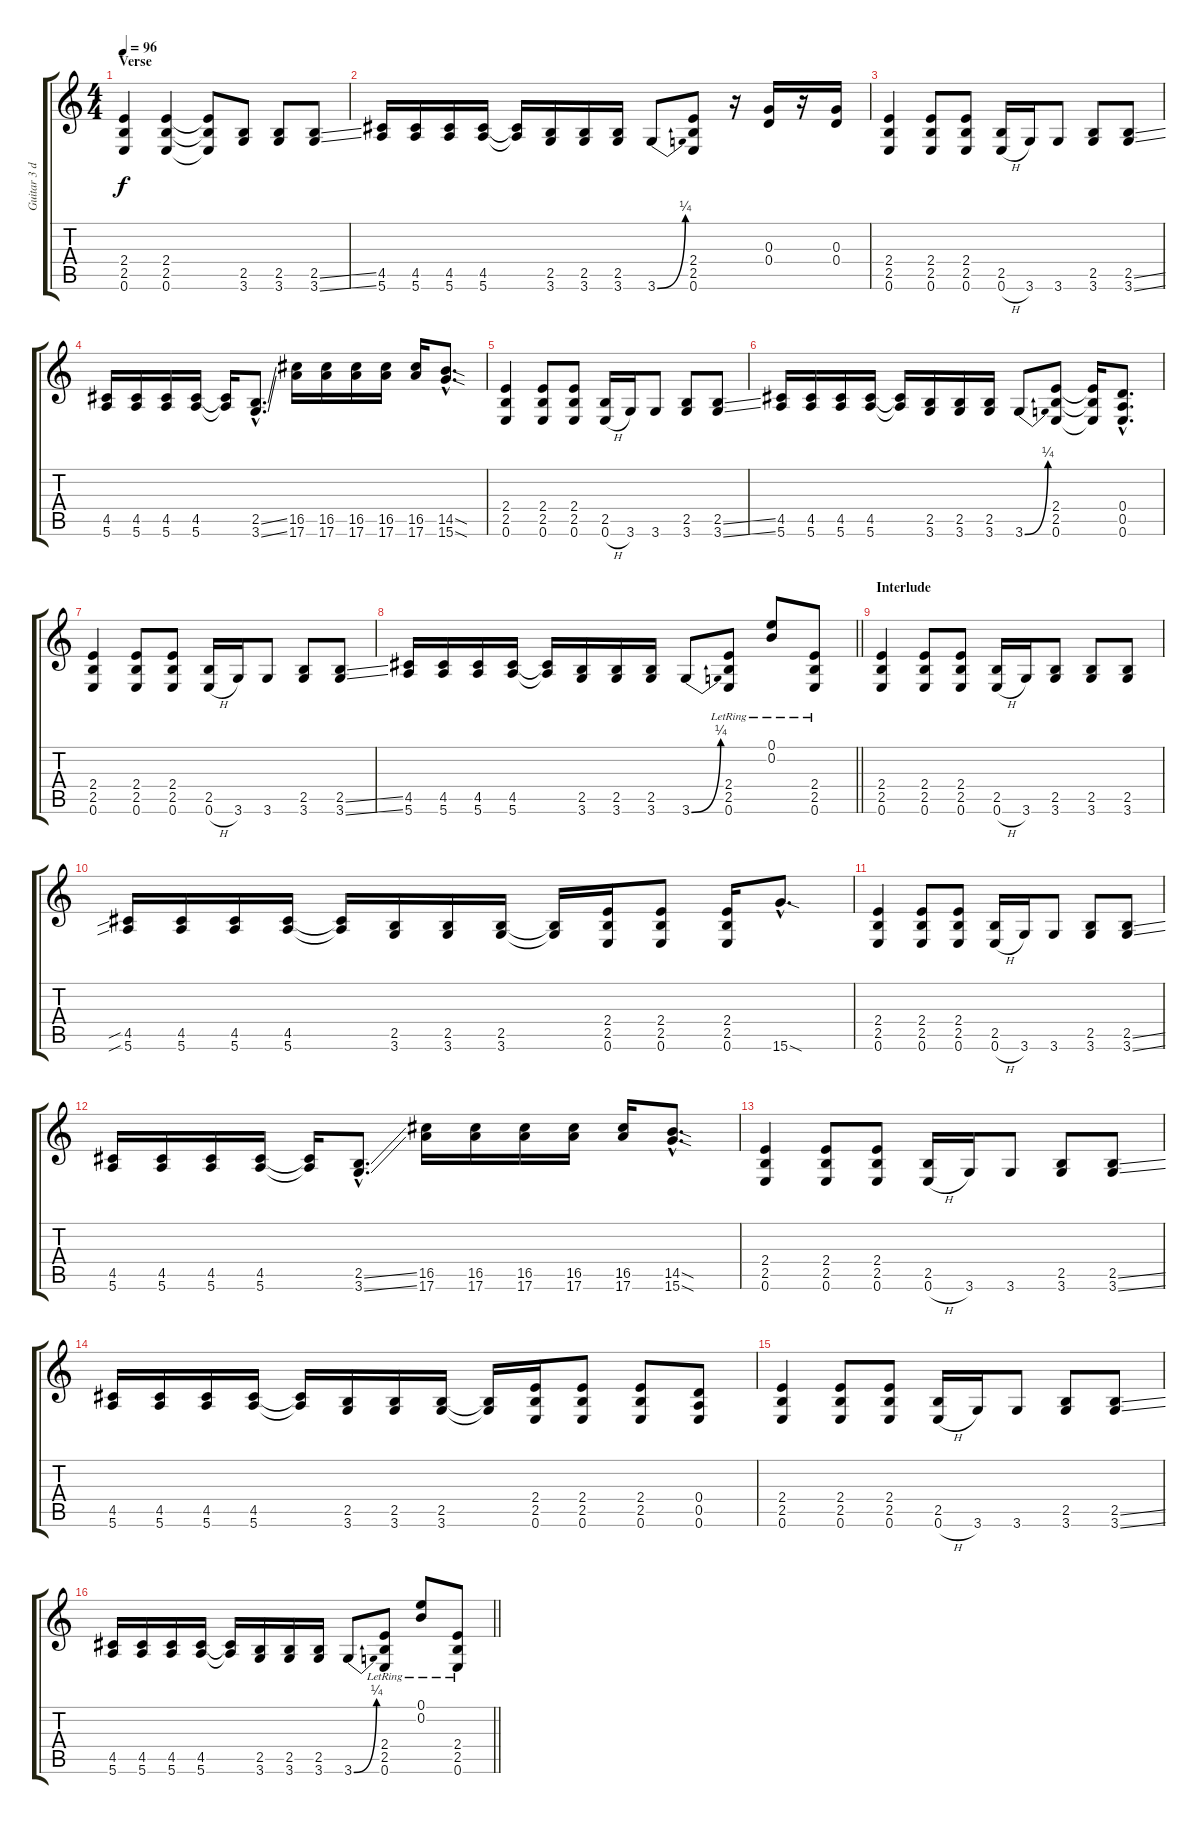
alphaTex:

\track ("Guitar 3 dbld" "Guitar 3 d") {instrument distortionguitar}
\staff {score tabs}
\tuning (E4 B3 G3 D3 A2 E2) {hide}
\ts (4 4)
\section ("" "Verse")
\tempo 96
\clef g2
\ks c
(2.4 2.5 0.6).4{dy f} (2.4 2.5 0.6).4 (2.4{t} 2.5{t} 0.6{t}).8 (2.5 3.6).8 (2.5 3.6).8 (2.5{ss} 3.6{ss}).8 |
(4.5 5.6).16 (4.5 5.6).16 (4.5 5.6).16 (4.5 5.6).16 (4.5{t} 5.6{t}).16 (2.5 3.6).16 (2.5 3.6).16 (2.5 3.6).16 3.6{be (bend 0 0 60 1)}.8 (2.4 2.5 0.6).8 r.16 (0.3 0.4).16 r.16 (0.3 0.4).16 |
(2.4 2.5 0.6).4 (2.4 2.5 0.6).8 (2.4 2.5 0.6).8 (2.5 0.6{h}).16 3.6.16 3.6.8 (2.5 3.6).8 (2.5{ss} 3.6{ss}).8 |
(4.5 5.6).16 (4.5 5.6).16 (4.5 5.6).16 (4.5 5.6).16 (4.5{t} 5.6{t}).16 (2.5{ss hac} 3.6{ss hac}).8{d} (16.5 17.6).16 (16.5 17.6).16 (16.5 17.6).16 (16.5 17.6).16 (16.5 17.6).16 (14.5{sod hac} 15.6{sod hac}).8{d} |
(2.4 2.5 0.6).4 (2.4 2.5 0.6).8 (2.4 2.5 0.6).8 (2.5 0.6{h}).16 3.6.16 3.6.8 (2.5 3.6).8 (2.5{ss} 3.6{ss}).8 |
(4.5 5.6).16 (4.5 5.6).16 (4.5 5.6).16 (4.5 5.6).16 (4.5{t} 5.6{t}).16 (2.5 3.6).16 (2.5 3.6).16 (2.5 3.6).16 3.6{be (bend 0 0 60 1)}.8 (2.4 2.5 0.6).8 (2.4{t} 2.5{t} 0.6{t}).16 (0.4{hac} 0.5{hac} 0.6{hac}).8{d} |
(2.4 2.5 0.6).4 (2.4 2.5 0.6).8 (2.4 2.5 0.6).8 (2.5 0.6{h}).16 3.6.16 3.6.8 (2.5 3.6).8 (2.5{ss} 3.6{ss}).8 |
\barLineRight lightlight
(4.5 5.6).16 (4.5 5.6).16 (4.5 5.6).16 (4.5 5.6).16 (4.5{t} 5.6{t}).16 (2.5 3.6).16 (2.5 3.6).16 (2.5 3.6).16 3.6{be (bend 0 0 60 1)}.8 (2.4{lr} 2.5{lr} 0.6{lr}).8 (0.1{lr} 0.2{lr}).8 (2.4{lr} 2.5{lr} 0.6{lr}).8 |
\section ("" "Interlude")
(2.4 2.5 0.6).4 (2.4 2.5 0.6).8 (2.4 2.5 0.6).8 (2.5 0.6{h}).16 3.6.16 (2.5 3.6).8 (2.5 3.6).8 (2.5 3.6).8 |
(4.5{sib} 5.6{sib}).16 (4.5 5.6).16 (4.5 5.6).16 (4.5 5.6).16 (4.5{t} 5.6{t}).16 (2.5 3.6).16 (2.5 3.6).16 (2.5 3.6).16 (2.5{t} 3.6{t}).16 (2.4 2.5 0.6).16 (2.4 2.5 0.6).8 (2.4 2.5 0.6).16 15.6{sod hac}.8{d} |
(2.4 2.5 0.6).4 (2.4 2.5 0.6).8 (2.4 2.5 0.6).8 (2.5 0.6{h}).16 3.6.16 3.6.8 (2.5 3.6).8 (2.5{ss} 3.6{ss}).8 |
(4.5 5.6).16 (4.5 5.6).16 (4.5 5.6).16 (4.5 5.6).16 (4.5{t} 5.6{t}).16 (2.5{ss hac} 3.6{ss hac}).8{d} (16.5 17.6).16 (16.5 17.6).16 (16.5 17.6).16 (16.5 17.6).16 (16.5 17.6).16 (14.5{sod hac} 15.6{sod hac}).8{d} |
(2.4 2.5 0.6).4 (2.4 2.5 0.6).8 (2.4 2.5 0.6).8 (2.5 0.6{h}).16 3.6.16 3.6.8 (2.5 3.6).8 (2.5{ss} 3.6{ss}).8 |
(4.5 5.6).16 (4.5 5.6).16 (4.5 5.6).16 (4.5 5.6).16 (4.5{t} 5.6{t}).16 (2.5 3.6).16 (2.5 3.6).16 (2.5 3.6).16 (2.5{t} 3.6{t}).16 (2.4 2.5 0.6).16 (2.4 2.5 0.6).8 (2.4 2.5 0.6).8 (0.4 0.5 0.6).8 |
(2.4 2.5 0.6).4 (2.4 2.5 0.6).8 (2.4 2.5 0.6).8 (2.5 0.6{h}).16 3.6.16 3.6.8 (2.5 3.6).8 (2.5{ss} 3.6{ss}).8 |
\barLineRight lightlight
(4.5 5.6).16 (4.5 5.6).16 (4.5 5.6).16 (4.5 5.6).16 (4.5{t} 5.6{t}).16 (2.5 3.6).16 (2.5 3.6).16 (2.5 3.6).16 3.6{be (bend 0 0 60 1)}.8 (2.4{lr} 2.5{lr} 0.6{lr}).8 (0.1{lr} 0.2{lr}).8 (2.4{lr} 2.5{lr} 0.6{lr}).8
